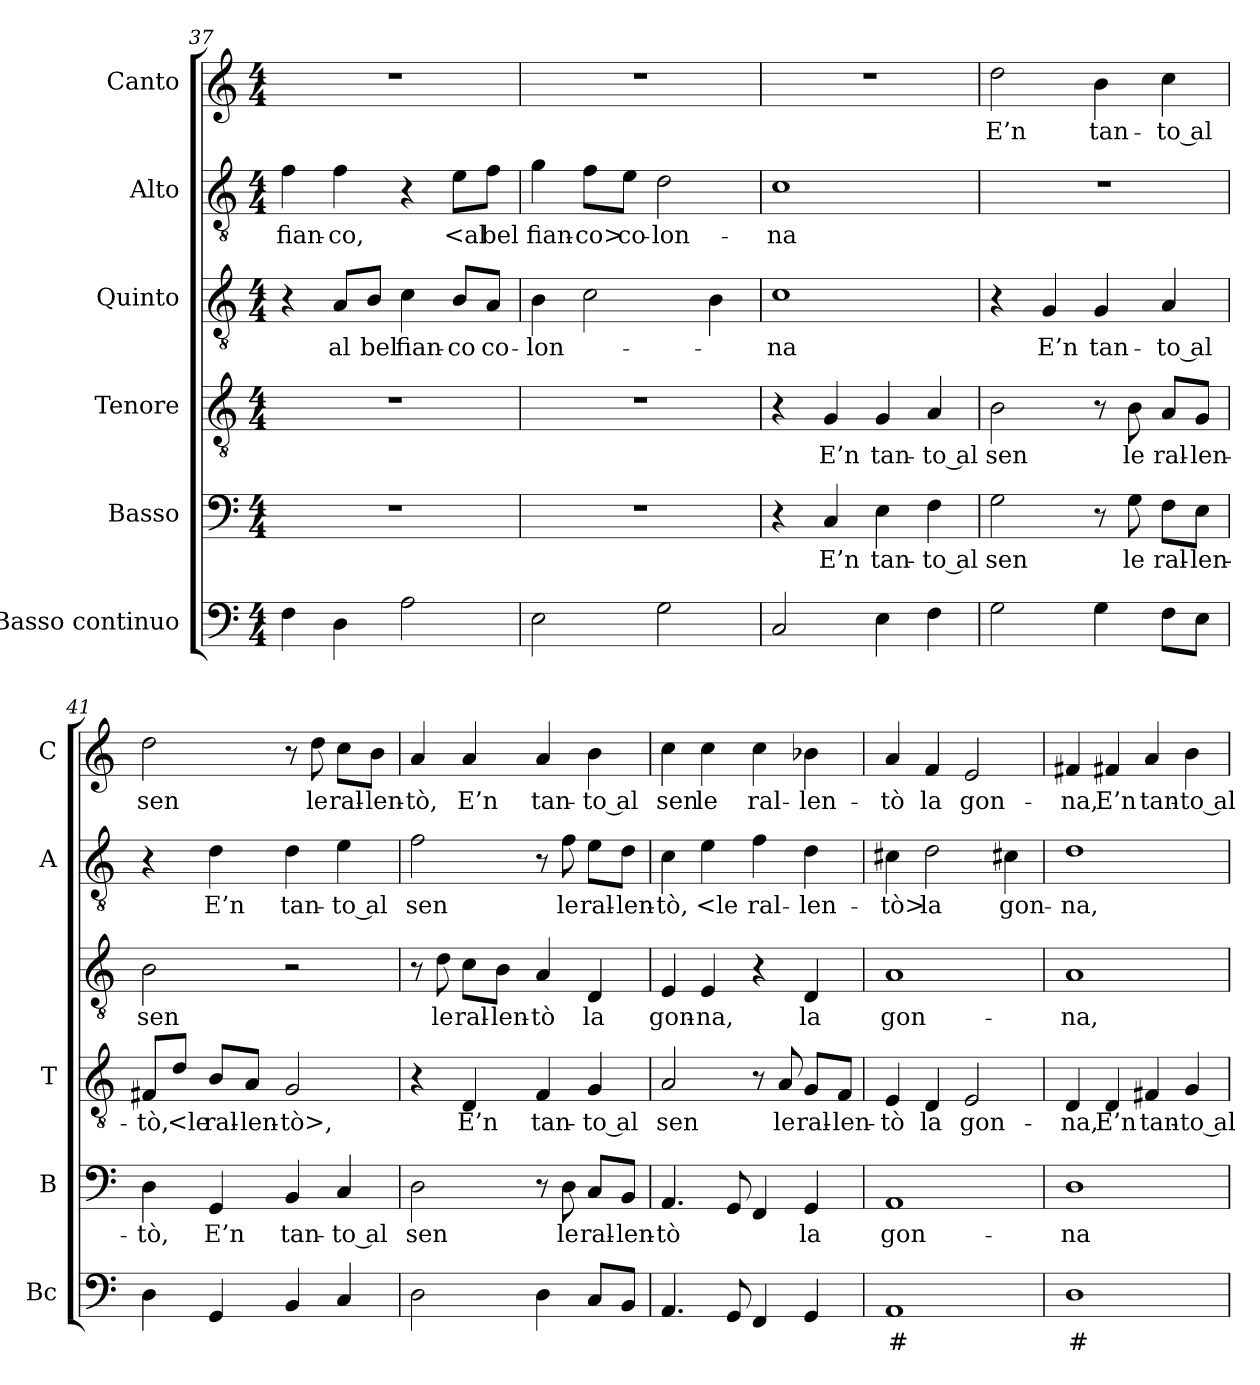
**kern	**text	**kern	**text	**kern	**text	**kern	**text	**kern	**text	**kern	**text
*part6	*part6	*part5	*part5	*part4	*part4	*part3	*part3	*part2	*part2	*part1	*part1
*staff6	*staff6	*staff5	*staff5	*staff4	*staff4	*staff3	*staff3	*staff2	*staff2	*staff1	*staff1
*I"Basso continuo	*	*I"Basso	*	*I"Tenore	*	*I"Quinto	*	*I"Alto	*	*I"Canto	*
*I'Bc	*	*I'B	*	*I'T	*	*	*	*I'A	*	*I'C	*
*clefF4	*	*clefF4	*	*clefGv2	*	*clefGv2	*	*clefGv2	*	*clefG2	*
*k[]	*	*k[]	*	*k[]	*	*k[]	*	*k[]	*	*k[]	*
*C:	*	*C:	*	*C:	*	*C:	*	*C:	*	*C:	*
*M4/4	*	*M4/4	*	*M4/4	*	*M4/4	*	*M4/4	*	*M4/4	*
=37	=37	=37	=37	=37	=37	=37	=37	=37	=37	=37	=37
4F	.	1r	.	1r	.	4r	.	4f	fian-	1r	.
4D	.	.	.	.	.	8A/L	al	4f	-co,	.	.
.	.	.	.	.	.	8B/J	bel	.	.	.	.
2A	.	.	.	.	.	4c	fian-	4r	.	.	.
.	.	.	.	.	.	8B/L	-co	8e\L	<al	.	.
.	.	.	.	.	.	8A/J	co-	8f\J	bel	.	.
=38	=38	=38	=38	=38	=38	=38	=38	=38	=38	=38	=38
2E	.	1r	.	1r	.	4B	-lon-	4g	fian-	1r	.
.	.	.	.	.	.	2c	.	8f\L	-co>	.	.
.	.	.	.	.	.	.	.	8e\J	co-	.	.
2G	.	.	.	.	.	.	.	2d	-lon-	.	.
.	.	.	.	.	.	4B	.	.	.	.	.
=39	=39	=39	=39	=39	=39	=39	=39	=39	=39	=39	=39
2C	.	4r	.	4r	.	1c	-na	1c	-na	1r	.
.	.	4C	E’n	4G	E’n	.	.	.	.	.	.
4E	.	4E	tan-	4G	tan-	.	.	.	.	.	.
4F	.	4F	-to al	4A	-to al	.	.	.	.	.	.
=40	=40	=40	=40	=40	=40	=40	=40	=40	=40	=40	=40
2G	.	2G	sen	2B	sen	4r	.	1r	.	2dd	E’n
.	.	.	.	.	.	4G	E’n	.	.	.	.
4G	.	8r	.	8r	.	4G	tan-	.	.	4b	tan-
.	.	8G	le	8B	le	.	.	.	.	.	.
8F\L	.	8F\L	ral-	8A/L	ral-	4A	-to al	.	.	4cc	-to al
8E\J	.	8E\J	-len-	8G/J	-len-	.	.	.	.	.	.
=41	=41	=41	=41	=41	=41	=41	=41	=41	=41	=41	=41
4D	.	4D	-tò,	8F#X/L	-tò,	2B	sen	4r	.	2dd	sen
.	.	.	.	8d/J	<le	.	.	.	.	.	.
4GG	.	4GG	E’n	8B/L	ral-	.	.	4d	E’n	.	.
.	.	.	.	8A/J	-len-	.	.	.	.	.	.
4BB	.	4BB	tan-	2G	-tò>,	2r	.	4d	tan-	8r	.
.	.	.	.	.	.	.	.	.	.	8dd	le
4C	.	4C	-to al	.	.	.	.	4e	-to al	8cc\L	ral-
.	.	.	.	.	.	.	.	.	.	8b\J	-len-
=42	=42	=42	=42	=42	=42	=42	=42	=42	=42	=42	=42
2D	.	2D	sen	4r	.	8r	.	2f	sen	4a	-tò,
.	.	.	.	.	.	8d	le	.	.	.	.
.	.	.	.	4D	E’n	8c\L	ral-	.	.	4a	E’n
.	.	.	.	.	.	8B\J	-len-	.	.	.	.
4D	.	8r	.	4F	tan-	4A	-tò	8r	.	4a	tan-
.	.	8D	le	.	.	.	.	8f	le	.	.
8C/L	.	8C/L	ral-	4G	-to al	4D	la	8e\L	ral-	4b	-to al
8BB/J	.	8BB/J	-len-	.	.	.	.	8d\J	-len-	.	.
=43	=43	=43	=43	=43	=43	=43	=43	=43	=43	=43	=43
4.AA	.	4.AA	-tò	2A	sen	4E	gon-	4c	-tò,	4cc	sen
.	.	.	.	.	.	4E	-na,	4e	<le	4cc	le
8GG	.	8GG	.	.	.	.	.	.	.	.	.
4FF	.	4FF	.	8r	.	4r	.	4f	ral-	4cc	ral-
.	.	.	.	8A	le	.	.	.	.	.	.
4GG	.	4GG	la	8G/L	ral-	4D	la	4d	-len-	4b-X	-len-
.	.	.	.	8F/J	-len-	.	.	.	.	.	.
=44	=44	=44	=44	=44	=44	=44	=44	=44	=44	=44	=44
1AA	#	1AA	gon-	4E	-tò	1A	gon-	4c#X	-tò>	4a	-tò
.	.	.	.	4D	la	.	.	2d	la	4f	la
.	.	.	.	2E	gon-	.	.	.	.	2e	gon-
.	.	.	.	.	.	.	.	4c#X	gon-	.	.
=45	=45	=45	=45	=45	=45	=45	=45	=45	=45	=45	=45
1D	#	1D	-na	4D	-na,	1A	-na,	1d	-na,	4f#X	-na,
.	.	.	.	4D	E’n	.	.	.	.	4f#X	E’n
.	.	.	.	4F#X	tan-	.	.	.	.	4a	tan-
.	.	.	.	4G	-to al	.	.	.	.	4b	-to al
=	=	=	=	=	=	=	=	=	=	=	=
*-	*-	*-	*-	*-	*-	*-	*-	*-	*-	*-	*-
